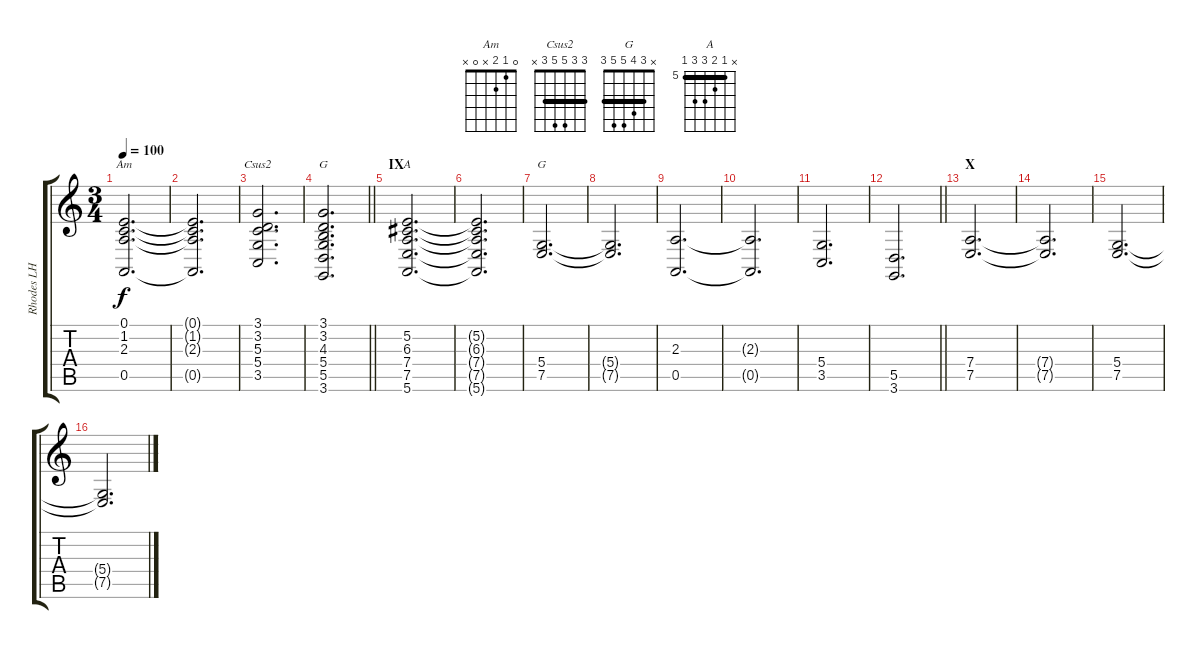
\track ("Rhodes LH" "Rhodes LH") {instrument electricpiano1}
\staff {score tabs}
\tuning (E4 B3 G3 D3 A2 E2) {hide}
\chord ("Am" 0 1 2 x 0 x)
\chord ("Csus2" 3 3 5 5 3 x) {barre 3}
\chord ("G" 3 3 4 5 5 3) {barre 3}
\chord ("A" x 5 6 7 7 5) {firstfret 5 barre 5}
\chord ("G" x 3 4 5 5 3) {barre 3}
\ts (3 4)
\tempo 100
\clef g2
\ks c
(0.1 1.2 2.3 0.5).2{d ch "Am" dy f} |
(0.1{t} 1.2{t} 2.3{t} 0.5{t}).2{d} |
(3.1 3.2 5.3 5.4 3.5).2{d ch "Csus2"} |
\barLineRight lightlight
(3.1 3.2 4.3 5.4 5.5 3.6).2{d ch "G"} |
\section ("" "IX")
(5.2 6.3 7.4 7.5 5.6).2{d ch "A"} |
(5.2{t} 6.3{t} 7.4{t} 7.5{t} 5.6{t}).2{d} |
(5.4 7.5).2{d ch "G"} |
(5.4{t} 7.5{t}).2{d} |
(2.3 0.5).2{d} |
(2.3{t} 0.5{t}).2{d} |
(5.4 3.5).2{d} |
\barLineRight lightlight
(5.5 3.6).2{d} |
\section ("" "X")
(7.4 7.5).2{d} |
(7.4{t} 7.5{t}).2{d} |
(5.4 7.5).2{d} |
(5.4{t} 7.5{t}).2{d}
